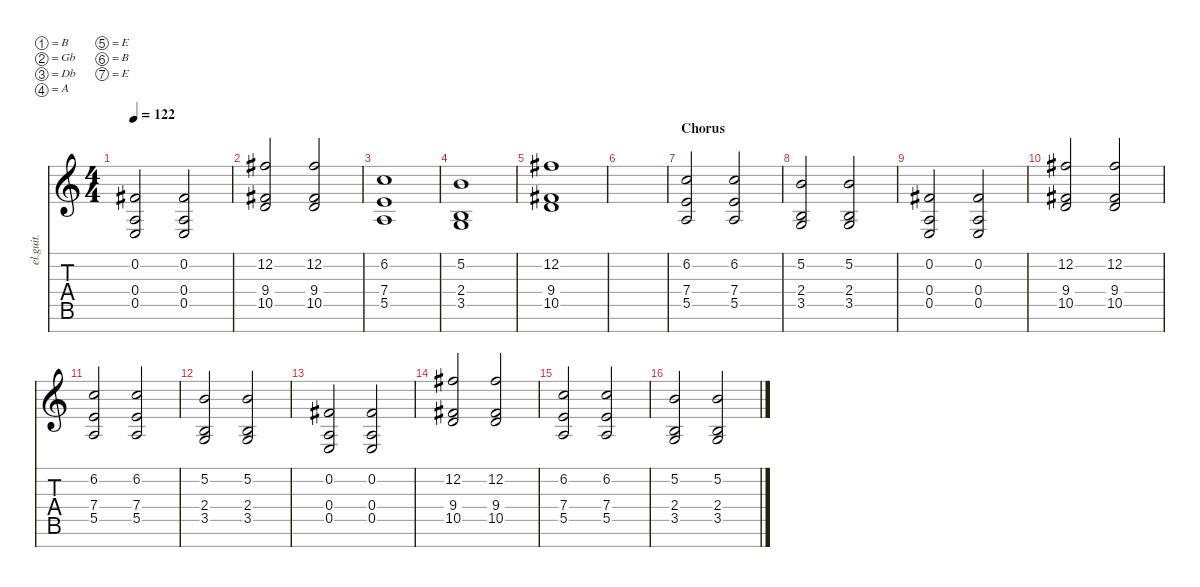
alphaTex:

\defaultSystemsLayout 4
\hideDynamics
\bracketExtendMode nobrackets
\track ("Pad" "el.guit.") {instrument distortionguitar}
\staff {score tabs}
\tuning (B3 Gb3 Db3 A2 E2 B1 E1)
\ts (4 4)
\tempo 122
\clef g2
\ks c
(0.5 0.4 0.2{acc #}).2{dy mf} (0.5 0.4 0.2{acc #}).2 |
(10.5 9.4{acc #} 12.2{acc #}).2 (10.5 9.4{acc #} 12.2{acc #}).2 |
(5.5 7.4 6.2).1 |
(3.5 2.4 5.2).1 |
(10.5 9.4{acc #} 12.2{acc #}).1 |
|
\section ("" "Chorus")
(5.5 7.4 6.2).2 (5.5 7.4 6.2).2 |
(3.5 2.4 5.2).2 (3.5 2.4 5.2).2 |
(0.5 0.4 0.2{acc #}).2 (0.5 0.4 0.2{acc #}).2 |
(10.5 9.4{acc #} 12.2{acc #}).2 (10.5 9.4{acc #} 12.2{acc #}).2 |
(5.5 7.4 6.2).2 (5.5 7.4 6.2).2 |
(3.5 2.4 5.2).2 (3.5 2.4 5.2).2 |
(0.5 0.4 0.2{acc #}).2 (0.5 0.4 0.2{acc #}).2 |
(10.5 9.4{acc #} 12.2{acc #}).2 (10.5 9.4{acc #} 12.2{acc #}).2 |
(5.5 7.4 6.2).2 (5.5 7.4 6.2).2 |
(3.5 2.4 5.2).2 (3.5 2.4 5.2).2
